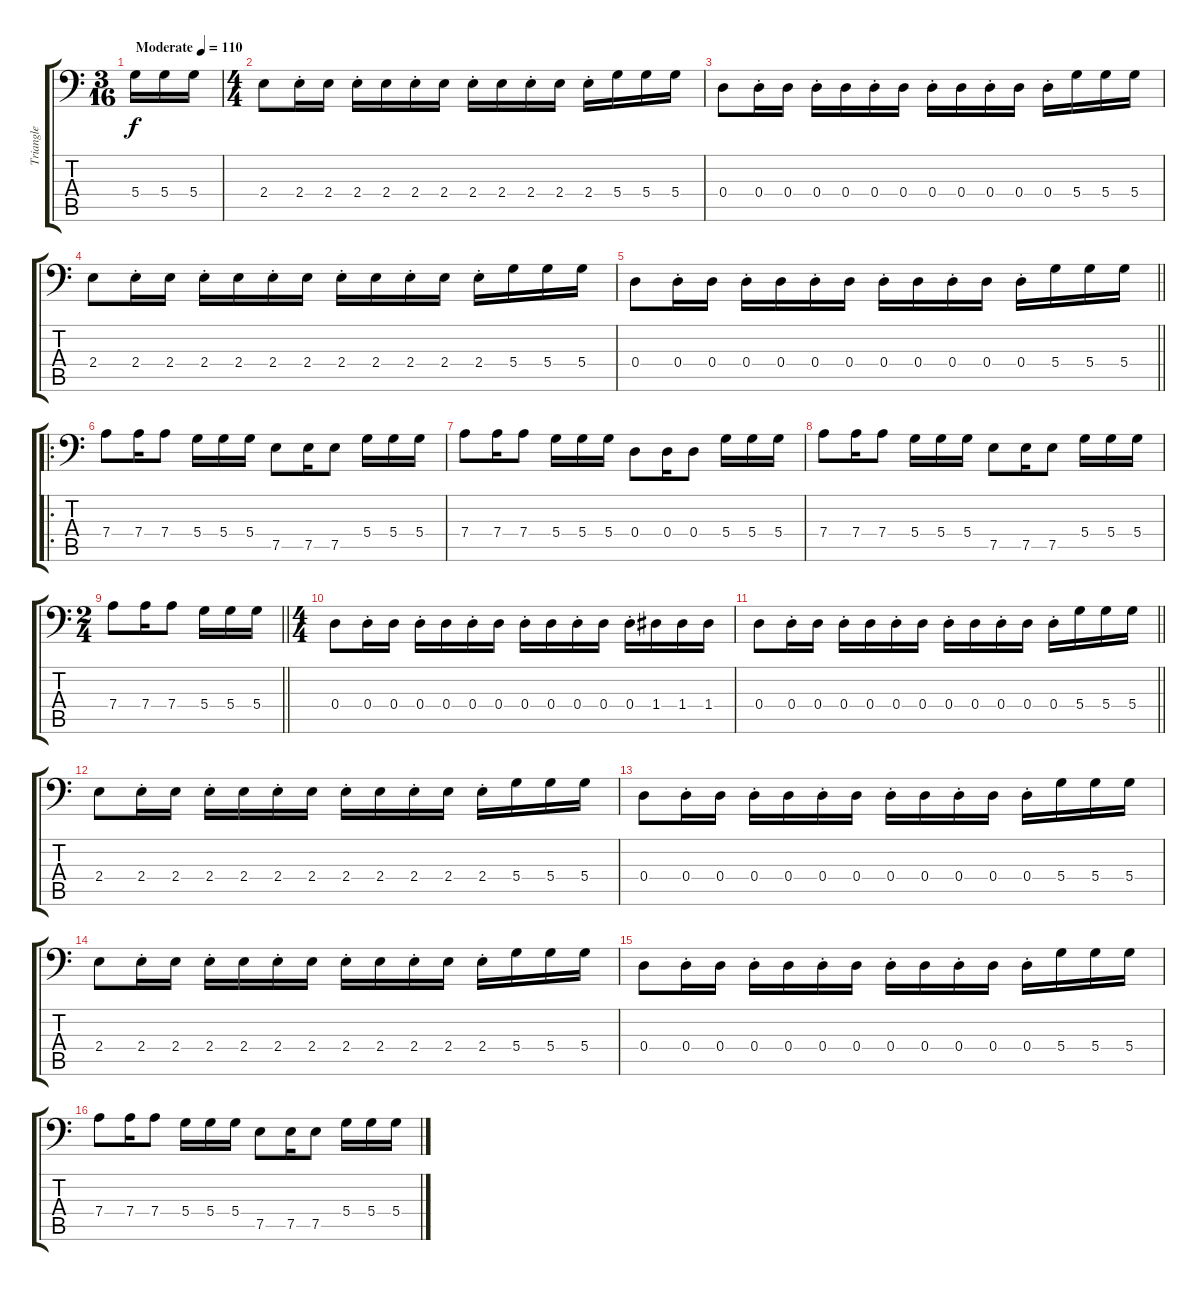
\track ("Triangle" "Triangle") {instrument electricbassfinger}
\staff {score tabs}
\tuning (E3 B2 G2 D2 A1 E1) {hide}
\ts (3 16)
\tempo (110 "Moderate")
\clef f4
\ks c
5.4.16{dy f instrument electricbassfinger} 5.4.16 5.4.16 |
\ts (4 4)
2.4.8 2.4{st}.16 2.4.16 2.4{st}.16 2.4.16 2.4{st}.16 2.4.16 2.4{st}.16 2.4.16 2.4{st}.16 2.4.16 2.4{st}.16 5.4.16 5.4.16 5.4.16 |
0.4.8 0.4{st}.16 0.4.16 0.4{st}.16 0.4.16 0.4{st}.16 0.4.16 0.4{st}.16 0.4.16 0.4{st}.16 0.4.16 0.4{st}.16 5.4.16 5.4.16 5.4.16 |
2.4.8 2.4{st}.16 2.4.16 2.4{st}.16 2.4.16 2.4{st}.16 2.4.16 2.4{st}.16 2.4.16 2.4{st}.16 2.4.16 2.4{st}.16 5.4.16 5.4.16 5.4.16 |
\barLineRight lightlight
0.4.8 0.4{st}.16 0.4.16 0.4{st}.16 0.4.16 0.4{st}.16 0.4.16 0.4{st}.16 0.4.16 0.4{st}.16 0.4.16 0.4{st}.16 5.4.16 5.4.16 5.4.16 |
\ro
7.4.8 7.4.16 7.4.8 5.4.16 5.4.16 5.4.16 7.5.8 7.5.16 7.5.8 5.4.16 5.4.16 5.4.16 |
7.4.8 7.4.16 7.4.8 5.4.16 5.4.16 5.4.16 0.4.8 0.4.16 0.4.8 5.4.16 5.4.16 5.4.16 |
7.4.8 7.4.16 7.4.8 5.4.16 5.4.16 5.4.16 7.5.8 7.5.16 7.5.8 5.4.16 5.4.16 5.4.16 |
\ts (2 4)
\barLineRight lightlight
7.4.8 7.4.16 7.4.8 5.4.16 5.4.16 5.4.16 |
\ts (4 4)
\section ("" "")
0.4.8 0.4{st}.16 0.4.16 0.4{st}.16 0.4.16 0.4{st}.16 0.4.16 0.4{st}.16 0.4.16 0.4{st}.16 0.4.16 0.4{st}.16 1.4.16 1.4.16 1.4.16 |
\barLineRight lightlight
0.4.8 0.4{st}.16 0.4.16 0.4{st}.16 0.4.16 0.4{st}.16 0.4.16 0.4{st}.16 0.4.16 0.4{st}.16 0.4.16 0.4{st}.16 5.4.16 5.4.16 5.4.16 |
\section ("" "")
2.4.8 2.4{st}.16 2.4.16 2.4{st}.16 2.4.16 2.4{st}.16 2.4.16 2.4{st}.16 2.4.16 2.4{st}.16 2.4.16 2.4{st}.16 5.4.16 5.4.16 5.4.16 |
0.4.8 0.4{st}.16 0.4.16 0.4{st}.16 0.4.16 0.4{st}.16 0.4.16 0.4{st}.16 0.4.16 0.4{st}.16 0.4.16 0.4{st}.16 5.4.16 5.4.16 5.4.16 |
2.4.8 2.4{st}.16 2.4.16 2.4{st}.16 2.4.16 2.4{st}.16 2.4.16 2.4{st}.16 2.4.16 2.4{st}.16 2.4.16 2.4{st}.16 5.4.16 5.4.16 5.4.16 |
0.4.8 0.4{st}.16 0.4.16 0.4{st}.16 0.4.16 0.4{st}.16 0.4.16 0.4{st}.16 0.4.16 0.4{st}.16 0.4.16 0.4{st}.16 5.4.16 5.4.16 5.4.16 |
7.4.8 7.4.16 7.4.8 5.4.16 5.4.16 5.4.16 7.5.8 7.5.16 7.5.8 5.4.16 5.4.16 5.4.16
